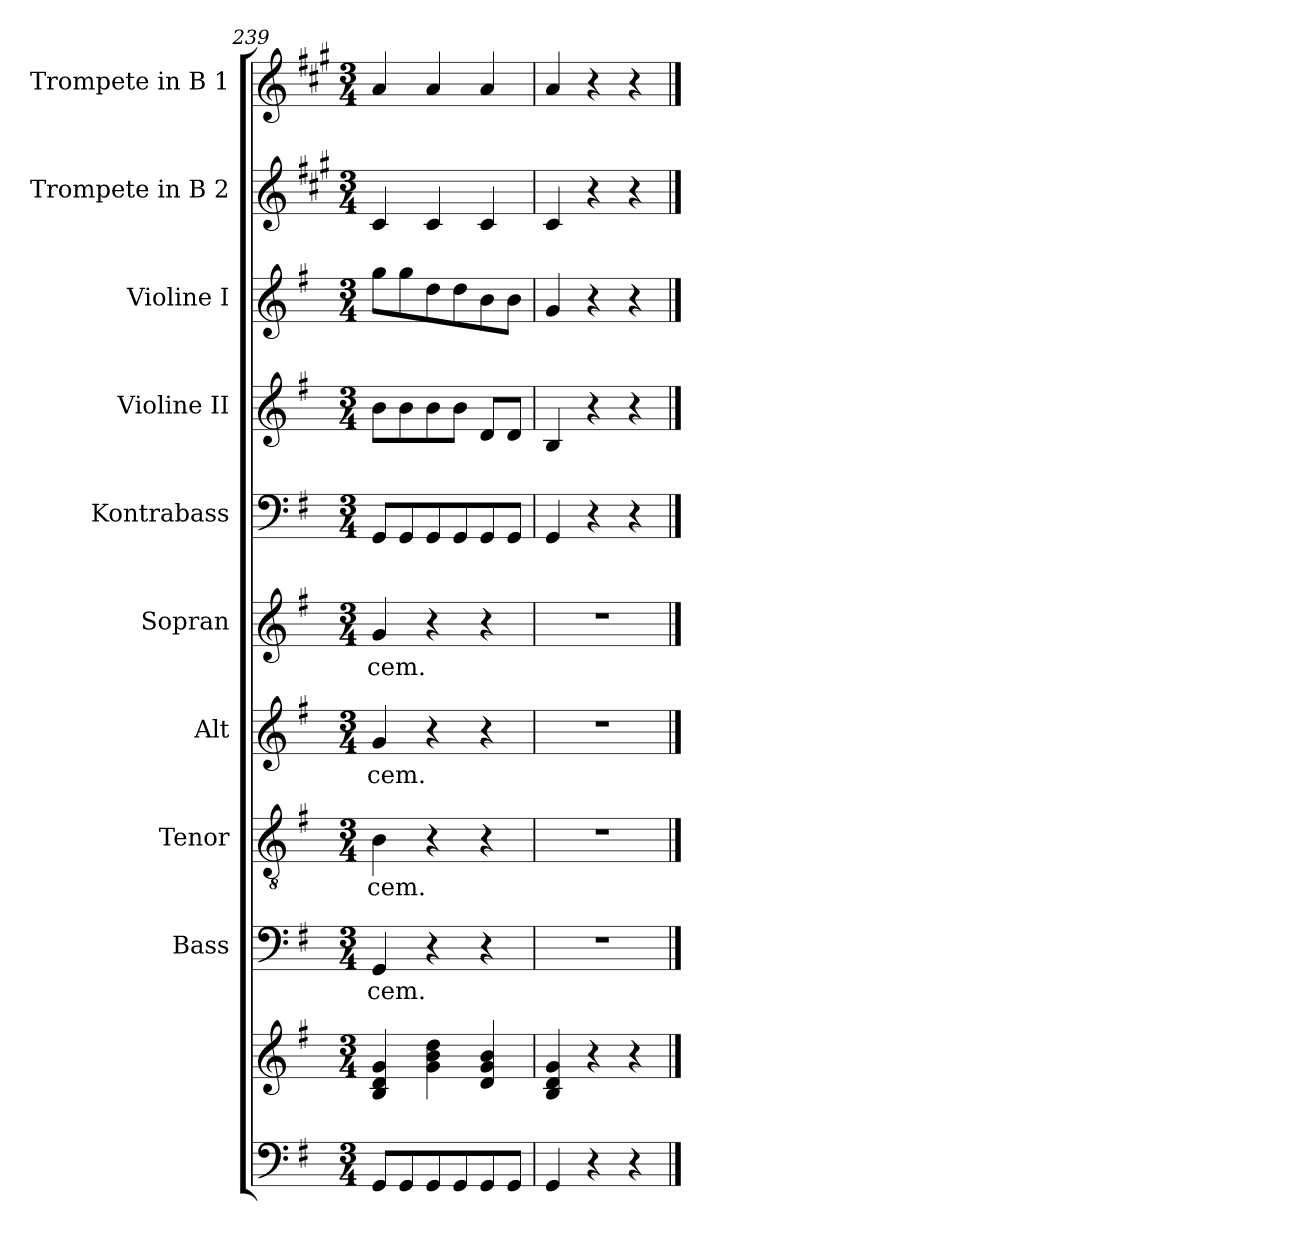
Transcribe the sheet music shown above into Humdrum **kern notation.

**kern	**kern	**kern	**text	**kern	**text	**kern	**text	**kern	**text	**kern	**kern	**kern	**kern	**kern
*part10	*part10	*part9	*part9	*part8	*part8	*part7	*part7	*part6	*part6	*part5	*part4	*part3	*part2	*part1
*staff11	*staff10	*staff9	*staff9	*staff8	*staff8	*staff7	*staff7	*staff6	*staff6	*staff5	*staff4	*staff3	*staff2	*staff1
*	*	*I"Bass	*	*I"Tenor	*	*I"Alt	*	*I"Sopran	*	*I"Kontrabass	*I"Violine II	*I"Violine I	*I"Trompete in B 2	*I"Trompete in B 1
*	*	*I'B.	*	*I'T.	*	*I'A.	*	*I'S.	*	*I'Kb.	*I'Vl. II	*I'Vl. I	*I'Tr. 2	*I'Tr. 1
*clefF4	*clefG2	*clefF4	*	*clefGv2	*	*clefG2	*	*clefG2	*	*clefF4	*clefG2	*clefG2	*clefG2	*clefG2
*	*	*	*	*	*	*	*	*	*	*ITrd7c12	*	*	*ITrd1c2	*ITrd1c2
*k[f#]	*k[f#]	*k[f#]	*	*k[f#]	*	*k[f#]	*	*k[f#]	*	*k[f#]	*k[f#]	*k[f#]	*k[f#]	*k[f#]
*G:	*G:	*G:	*	*G:	*	*G:	*	*G:	*	*G:	*G:	*G:	*G:	*G:
*M3/4	*M3/4	*M3/4	*	*M3/4	*	*M3/4	*	*M3/4	*	*M3/4	*M3/4	*M3/4	*M3/4	*M3/4
=239	=239	=239	=239	=239	=239	=239	=239	=239	=239	=239	=239	=239	=239	=239
!	!	!	!LO:LY:b	!	!LO:LY:b	!	!LO:LY:b	!	!LO:LY:b	!	!	!	!	!
8GG/L	4B/ 4d/ 4g/	4GG/	-cem.	4B\	-cem.	4g/	-cem.	4g/	-cem.	8GGG/L	8b\L	8gg\L	4B/	4g/
8GG/	.	.	.	.	.	.	.	.	.	8GGG/	8b\	8gg\	.	.
8GG/	4g\ 4b\ 4dd\	4r	.	4r	.	4r	.	4r	.	8GGG/	8b\	8dd\	4B/	4g/
8GG/	.	.	.	.	.	.	.	.	.	8GGG/	8b\J	8dd\	.	.
8GG/	4d/ 4g/ 4b/	4r	.	4r	.	4r	.	4r	.	8GGG/	8d/L	8b\	4B/	4g/
8GG/J	.	.	.	.	.	.	.	.	.	8GGG/J	8d/J	8b\J	.	.
=240	=240	=240	=240	=240	=240	=240	=240	=240	=240	=240	=240	=240	=240	=240
4GG/	4B/ 4d/ 4g/	2.r	.	2.r	.	2.r	.	2.r	.	4GGG/	4B/	4g/	4B/	4g/
4r	4r	.	.	.	.	.	.	.	.	4r	4r	4r	4r	4r
4r	4r	.	.	.	.	.	.	.	.	4r	4r	4r	4r	4r
==	==	==	==	==	==	==	==	==	==	==	==	==	==	==
*-	*-	*-	*-	*-	*-	*-	*-	*-	*-	*-	*-	*-	*-	*-
